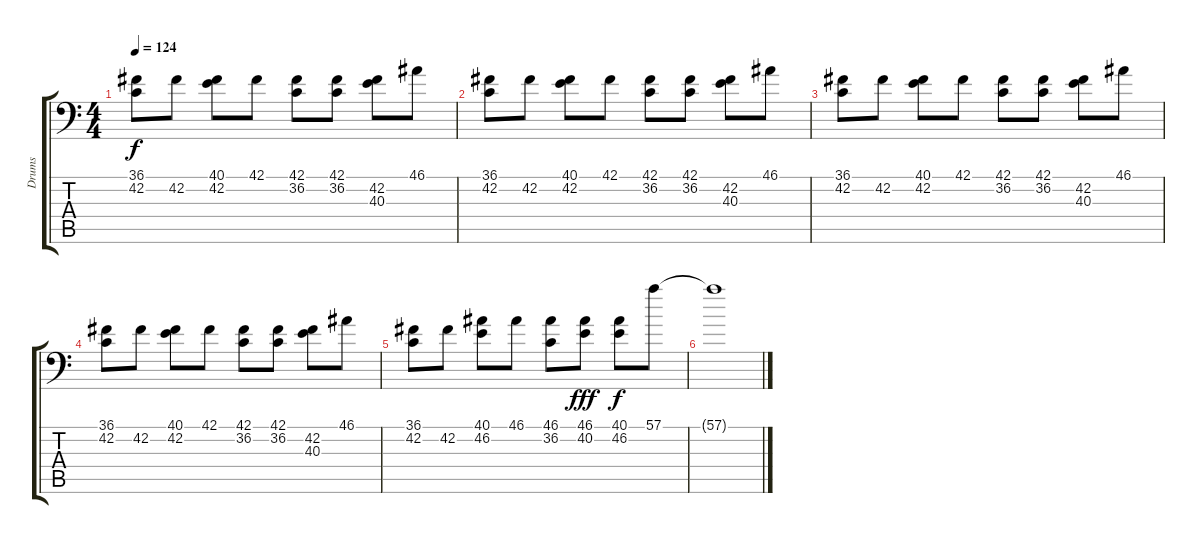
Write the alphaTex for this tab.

\track ("Drums" "Drums") {instrument acousticgrandpiano}
\staff {score tabs}
\tuning (C-1 C-1 C-1 C-1 C-1 C-1) {hide}
\ts (4 4)
\tempo 124
\clef f4
\ks c
(36.1 42.2).8{dy f} 42.2.8 (40.1 42.2).8 42.1.8 (42.1 36.2).8 (42.1 36.2).8 (42.2 40.3).8 46.1.8 |
(36.1 42.2).8 42.2.8 (40.1 42.2).8 42.1.8 (42.1 36.2).8 (42.1 36.2).8 (42.2 40.3).8 46.1.8 |
(36.1 42.2).8 42.2.8 (40.1 42.2).8 42.1.8 (42.1 36.2).8 (42.1 36.2).8 (42.2 40.3).8 46.1.8 |
(36.1 42.2).8 42.2.8 (40.1 42.2).8 42.1.8 (42.1 36.2).8 (42.1 36.2).8 (42.2 40.3).8 46.1.8 |
(36.1 42.2).8 42.2.8 (40.1 46.2).8 46.1.8 (46.1 36.2).8 (46.1 40.2).8{dy fff} (40.1 46.2).8{dy f} 57.1.8 |
57.1{t}.1
